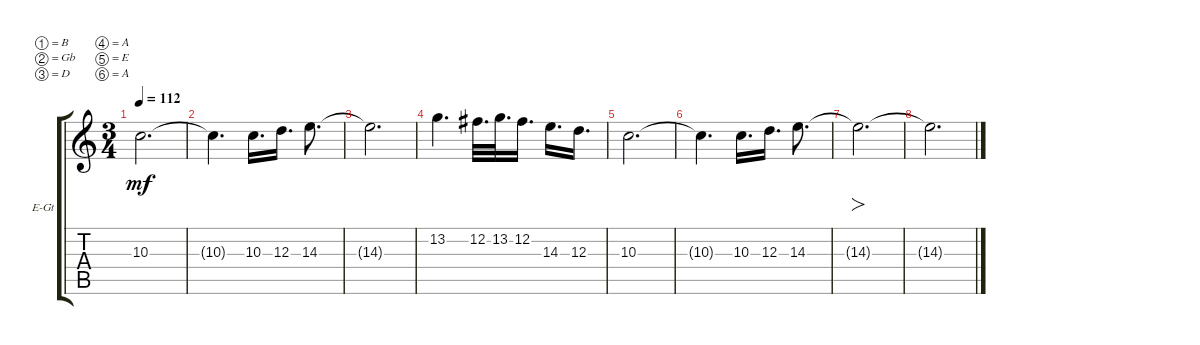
\bracketExtendMode groupsimilarinstruments
\firstSystemTrackNameOrientation horizontal
\otherSystemsTrackNameOrientation horizontal
\track ("Electric Guitar" "E-Gt") {instrument distortionguitar}
\staff {score tabs}
\tuning (B3 Gb3 D3 A2 E2 A1)
\ts (3 4)
\tempo 112
\clef g2
\ks c
10.3.2{d dy mf} |
10.3{t}.4{d} 10.3.16{d} 12.3.16{d} 14.3.8{d} |
14.3{t}.2{d} |
13.2.4{d} 12.2.32{d} 13.2.32{d} 12.2.16{d} 14.3.16{d} 12.3.16{d} |
10.3.2{d} |
10.3{t}.4{d} 10.3.16{d} 12.3.16{d} 14.3.8{d} |
14.3{t}.2{fo d} |
14.3{t}.2{d}
